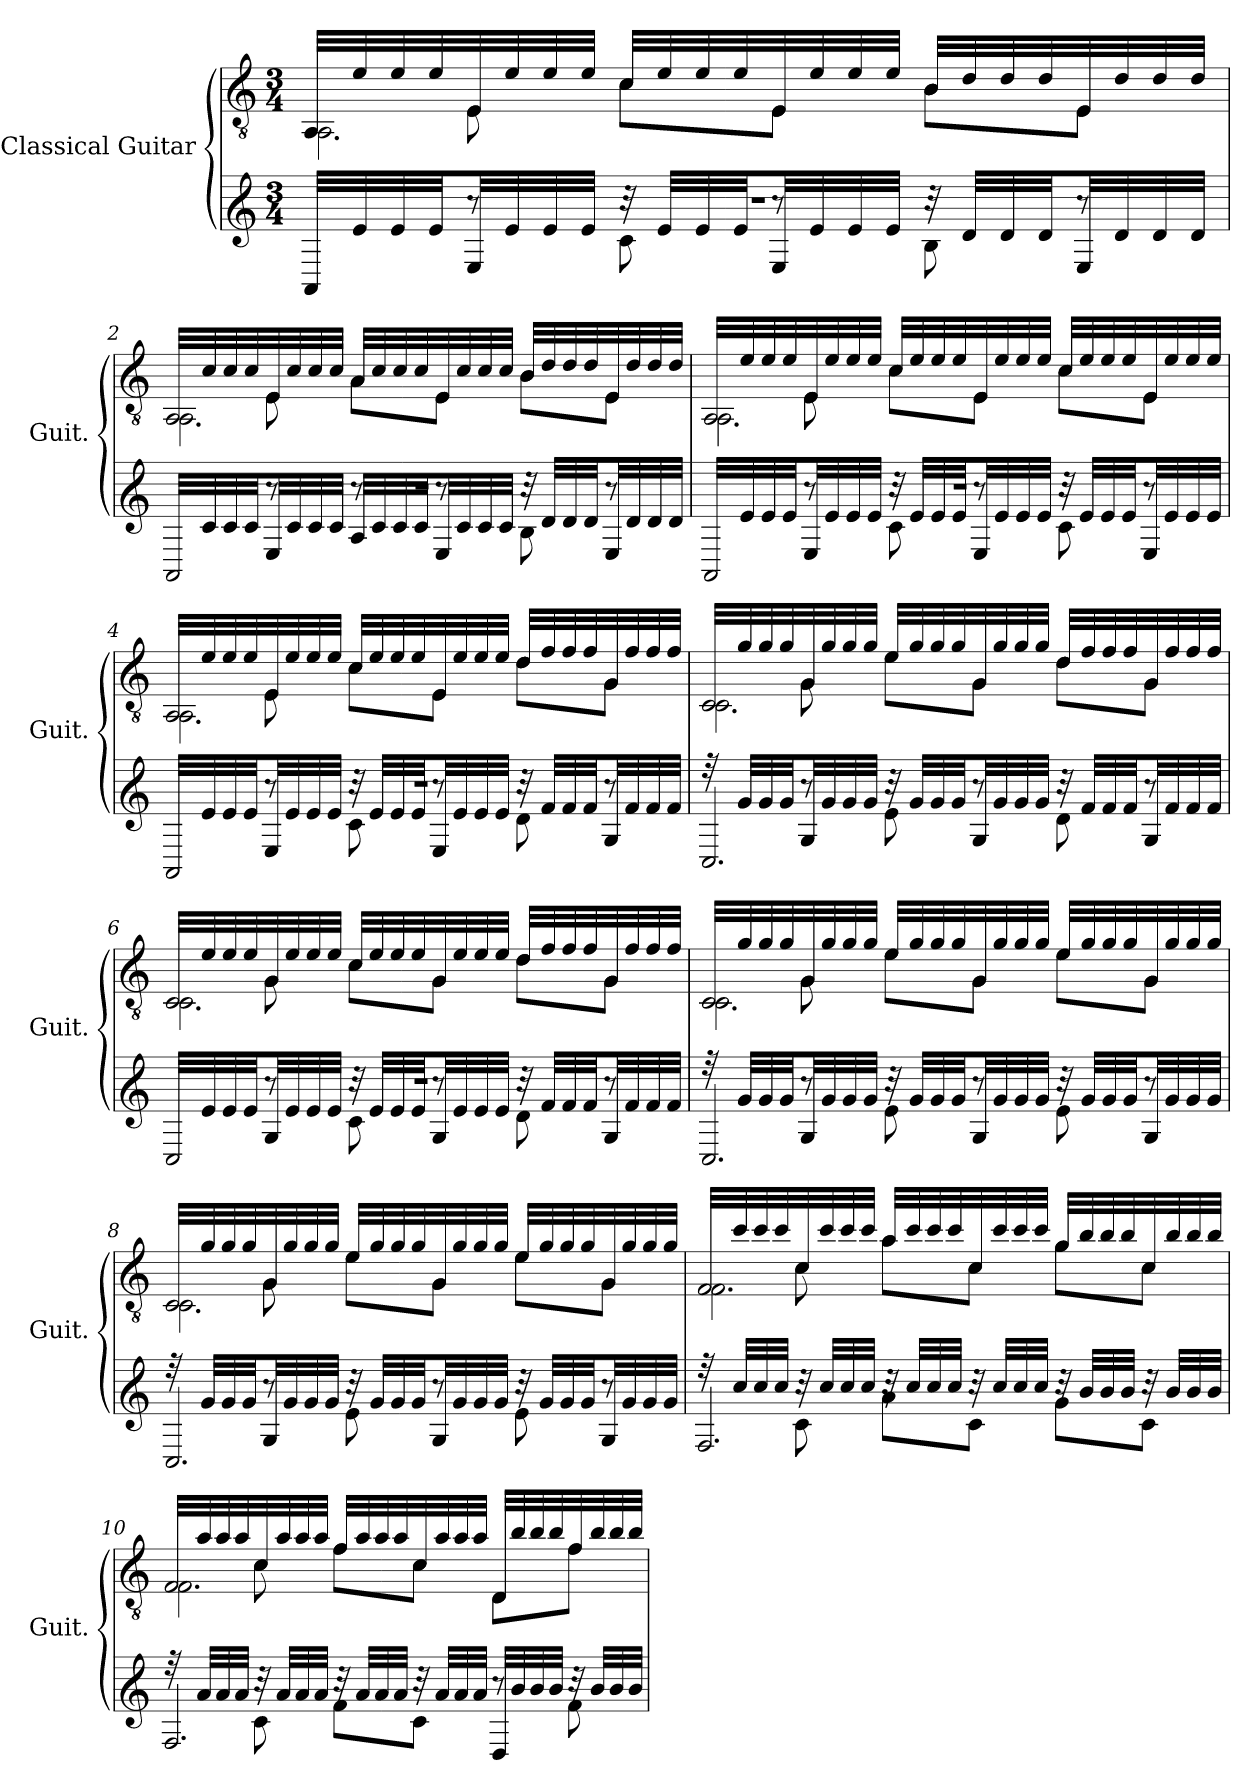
**kern	**kern
*part2	*part1
*staff2	*staff1
*I"Classical Guitar	*I"Classical Guitar
*I'Guit.	*I'Guit.
*stria6	*
*	*clefGv2
*k[]	*k[]
*M3/4	*M3/4
*MM85	*MM85
=1	=1
!	!LO:TX:a:t=Andante
!LO:N:head=open	!LO:N:head=open
*^	*^
*	*^	*	*^
32AALLL	8ryy	2.r	32AA/LLL	8ryy	2.AA\
32e	.	.	32e/	.	.
32e	.	.	32e/	.	.
32eJJ	.	.	32e/	.	.
32ELL	8r	.	32E/	8E\	.
32e	.	.	32e/	.	.
32e	.	.	32e/	.	.
32eJJJ	.	.	32e/JJJ	.	.
32r	8c	.	32c/LLL	8c\L	.
32eLLL	.	.	32e/	.	.
32e	.	.	32e/	.	.
32eJJ	.	.	32e/	.	.
32ELL	8r	.	32E/	8E\J	.
32e	.	.	32e/	.	.
32e	.	.	32e/	.	.
32eJJJ	.	.	32e/JJJ	.	.
32r	8B	.	32B/LLL	8B\L	.
32dLLL	.	.	32d/	.	.
32d	.	.	32d/	.	.
32dJJ	.	.	32d/	.	.
32ELL	8r	.	32E/	8E\J	.
32d	.	.	32d/	.	.
32d	.	.	32d/	.	.
32dJJJ	.	.	32d/JJJ	.	.
!!LO:LB:g=z	!!	!!
=2	=2	=2	=2	=2	=2
!LO:N:head=open	!	!	!LO:N:head=open	!	!
32AALLL	8ryy	2.r	32AA/LLL	8ryy	2.AA\
32c	.	.	32c/	.	.
32c	.	.	32c/	.	.
32cJJ	.	.	32c/	.	.
32ELL	8r	.	32E/	8E\	.
32c	.	.	32c/	.	.
32c	.	.	32c/	.	.
32cJJJ	.	.	32c/JJJ	.	.
32ALLL	8r	.	32A/LLL	8A\L	.
32c	.	.	32c/	.	.
32c	.	.	32c/	.	.
32cJJ	.	.	32c/	.	.
32ELL	8r	.	32E/	8E\J	.
32c	.	.	32c/	.	.
32c	.	.	32c/	.	.
32cJJJ	.	.	32c/JJJ	.	.
32r	8B	.	32B/LLL	8B\L	.
32dLLL	.	.	32d/	.	.
32d	.	.	32d/	.	.
32dJJ	.	.	32d/	.	.
32ELL	8r	.	32E/	8E\J	.
32d	.	.	32d/	.	.
32d	.	.	32d/	.	.
32dJJJ	.	.	32d/JJJ	.	.
!!LO:LB:g=z	!!	!!
=3	=3	=3	=3	=3	=3
!LO:N:head=open	!	!	!LO:N:head=open	!	!
32AALLL	8ryy	2.r	32AA/LLL	8ryy	2.AA\
32e	.	.	32e/	.	.
32e	.	.	32e/	.	.
32eJJ	.	.	32e/	.	.
32ELL	8r	.	32E/	8E\	.
32e	.	.	32e/	.	.
32e	.	.	32e/	.	.
32eJJJ	.	.	32e/JJJ	.	.
32r	8c	.	32c/LLL	8c\L	.
32eLLL	.	.	32e/	.	.
32e	.	.	32e/	.	.
32eJJ	.	.	32e/	.	.
32ELL	8r	.	32E/	8E\J	.
32e	.	.	32e/	.	.
32e	.	.	32e/	.	.
32eJJJ	.	.	32e/JJJ	.	.
32r	8c	.	32c/LLL	8c\L	.
32eLLL	.	.	32e/	.	.
32e	.	.	32e/	.	.
32eJJ	.	.	32e/	.	.
32ELL	8r	.	32E/	8E\J	.
32e	.	.	32e/	.	.
32e	.	.	32e/	.	.
32eJJJ	.	.	32e/JJJ	.	.
!!LO:LB:g=z	!!	!!
=4	=4	=4	=4	=4	=4
!LO:N:head=open	!	!	!LO:N:head=open	!	!
32AALLL	8ryy	2.r	32AA/LLL	8ryy	2.AA\
32e	.	.	32e/	.	.
32e	.	.	32e/	.	.
32eJJ	.	.	32e/	.	.
32ELL	8r	.	32E/	8E\	.
32e	.	.	32e/	.	.
32e	.	.	32e/	.	.
32eJJJ	.	.	32e/JJJ	.	.
32r	8c	.	32c/LLL	8c\L	.
32eLLL	.	.	32e/	.	.
32e	.	.	32e/	.	.
32eJJ	.	.	32e/	.	.
32ELL	8r	.	32E/	8E\J	.
32e	.	.	32e/	.	.
32e	.	.	32e/	.	.
32eJJJ	.	.	32e/JJJ	.	.
32r	8d	.	32d/LLL	8d\L	.
32fLLL	.	.	32f/	.	.
32f	.	.	32f/	.	.
32fJJ	.	.	32f/	.	.
32GLL	8r	.	32G/	8G\J	.
32f	.	.	32f/	.	.
32f	.	.	32f/	.	.
32fJJJ	.	.	32f/JJJ	.	.
!!LO:PB:g=z	!!	!!
=5	=5	=5	=5	=5	=5
!	!	!	!LO:N:head=open	!	!
32r	8ryy	2.C	32C/LLL	8ryy	2.C\
32gLLL	.	.	32g/	.	.
32g	.	.	32g/	.	.
32gJJ	.	.	32g/	.	.
32GLL	8r	.	32G/	8G\	.
32g	.	.	32g/	.	.
32g	.	.	32g/	.	.
32gJJJ	.	.	32g/JJJ	.	.
32r	8e	.	32e/LLL	8e\L	.
32gLLL	.	.	32g/	.	.
32g	.	.	32g/	.	.
32gJJ	.	.	32g/	.	.
32GLL	8r	.	32G/	8G\J	.
32g	.	.	32g/	.	.
32g	.	.	32g/	.	.
32gJJJ	.	.	32g/JJJ	.	.
32r	8d	.	32d/LLL	8d\L	.
32fLLL	.	.	32f/	.	.
32f	.	.	32f/	.	.
32fJJ	.	.	32f/	.	.
32GLL	8r	.	32G/	8G\J	.
32f	.	.	32f/	.	.
32f	.	.	32f/	.	.
32fJJJ	.	.	32f/JJJ	.	.
!!LO:LB:g=z	!!	!!
=6	=6	=6	=6	=6	=6
!LO:N:head=open	!	!	!LO:N:head=open	!	!
32CLLL	8ryy	2.r	32C/LLL	8ryy	2.C\
32e	.	.	32e/	.	.
32e	.	.	32e/	.	.
32eJJ	.	.	32e/	.	.
32GLL	8r	.	32G/	8G\	.
32e	.	.	32e/	.	.
32e	.	.	32e/	.	.
32eJJJ	.	.	32e/JJJ	.	.
32r	8c	.	32c/LLL	8c\L	.
32eLLL	.	.	32e/	.	.
32e	.	.	32e/	.	.
32eJJ	.	.	32e/	.	.
32GLL	8r	.	32G/	8G\J	.
32e	.	.	32e/	.	.
32e	.	.	32e/	.	.
32eJJJ	.	.	32e/JJJ	.	.
32r	8d	.	32d/LLL	8d\L	.
32fLLL	.	.	32f/	.	.
32f	.	.	32f/	.	.
32fJJ	.	.	32f/	.	.
32GLL	8r	.	32G/	8G\J	.
32f	.	.	32f/	.	.
32f	.	.	32f/	.	.
32fJJJ	.	.	32f/JJJ	.	.
!!LO:LB:g=z	!!	!!
=7	=7	=7	=7	=7	=7
!	!	!	!LO:N:head=open	!	!
32r	8ryy	2.C	32C/LLL	8ryy	2.C\
32gLLL	.	.	32g/	.	.
32g	.	.	32g/	.	.
32gJJ	.	.	32g/	.	.
32GLL	8r	.	32G/	8G\	.
32g	.	.	32g/	.	.
32g	.	.	32g/	.	.
32gJJJ	.	.	32g/JJJ	.	.
32r	8e	.	32e/LLL	8e\L	.
32gLLL	.	.	32g/	.	.
32g	.	.	32g/	.	.
32gJJ	.	.	32g/	.	.
32GLL	8r	.	32G/	8G\J	.
32g	.	.	32g/	.	.
32g	.	.	32g/	.	.
32gJJJ	.	.	32g/JJJ	.	.
32r	8e	.	32e/LLL	8e\L	.
32gLLL	.	.	32g/	.	.
32g	.	.	32g/	.	.
32gJJ	.	.	32g/	.	.
32GLL	8r	.	32G/	8G\J	.
32g	.	.	32g/	.	.
32g	.	.	32g/	.	.
32gJJJ	.	.	32g/JJJ	.	.
!!LO:LB:g=z	!!	!!
=8	=8	=8	=8	=8	=8
!	!	!	!LO:N:head=open	!	!
32r	8ryy	2.C	32C/LLL	8ryy	2.C\
32gLLL	.	.	32g/	.	.
32g	.	.	32g/	.	.
32gJJ	.	.	32g/	.	.
32GLL	8r	.	32G/	8G\	.
32g	.	.	32g/	.	.
32g	.	.	32g/	.	.
32gJJJ	.	.	32g/JJJ	.	.
32r	8e	.	32e/LLL	8e\L	.
32gLLL	.	.	32g/	.	.
32g	.	.	32g/	.	.
32gJJ	.	.	32g/	.	.
32GLL	8r	.	32G/	8G\J	.
32g	.	.	32g/	.	.
32g	.	.	32g/	.	.
32gJJJ	.	.	32g/JJJ	.	.
32r	8e	.	32e/LLL	8e\L	.
32gLLL	.	.	32g/	.	.
32g	.	.	32g/	.	.
32gJJ	.	.	32g/	.	.
32GLL	8r	.	32G/	8G\J	.
32g	.	.	32g/	.	.
32g	.	.	32g/	.	.
32gJJJ	.	.	32g/JJJ	.	.
!!LO:LB:g=z	!!	!!
=9	=9	=9	=9	=9	=9
!	!	!	!LO:N:head=open	!	!
32r	8ryy	2.F	32F/LLL	8ryy	2.F\
32ccLLL	.	.	32cc/	.	.
32cc	.	.	32cc/	.	.
32ccJJJ	.	.	32cc/	.	.
32r	8c	.	32c/	8c\	.
32ccLLL	.	.	32cc/	.	.
32cc	.	.	32cc/	.	.
32ccJJJ	.	.	32cc/JJJ	.	.
32r	8aL	.	32a/LLL	8a\L	.
32ccLLL	.	.	32cc/	.	.
32cc	.	.	32cc/	.	.
32ccJJJ	.	.	32cc/	.	.
32r	8cJ	.	32c/	8c\J	.
32ccLLL	.	.	32cc/	.	.
32cc	.	.	32cc/	.	.
32ccJJJ	.	.	32cc/JJJ	.	.
32r	8gL	.	32g/LLL	8g\L	.
32bLLL	.	.	32b/	.	.
32b	.	.	32b/	.	.
32bJJJ	.	.	32b/	.	.
32r	8cJ	.	32c/	8c\J	.
32bLLL	.	.	32b/	.	.
32b	.	.	32b/	.	.
32bJJJ	.	.	32b/JJJ	.	.
!!LO:PB:g=z	!!	!!
=10	=10	=10	=10	=10	=10
!	!	!	!LO:N:head=open	!	!
32r	8ryy	2.F	32F/LLL	8ryy	2.F\
32aLLL	.	.	32a/	.	.
32a	.	.	32a/	.	.
32aJJJ	.	.	32a/	.	.
32r	8c	.	32c/	8c\	.
32aLLL	.	.	32a/	.	.
32a	.	.	32a/	.	.
32aJJJ	.	.	32a/JJJ	.	.
32r	8fL	.	32f/LLL	8f\L	.
32aLLL	.	.	32a/	.	.
32a	.	.	32a/	.	.
32aJJJ	.	.	32a/	.	.
32r	8cJ	.	32c/	8c\J	.
32aLLL	.	.	32a/	.	.
32a	.	.	32a/	.	.
32aJJJ	.	.	32a/JJJ	.	.
32DLLL	8r	.	32D/LLL	8D\L	.
32b	.	.	32b/	.	.
32b	.	.	32b/	.	.
32bJJJ	.	.	32b/	.	.
32r	8f	.	32f/	8f\J	.
32bLLL	.	.	32b/	.	.
32b	.	.	32b/	.	.
32bJJJ	.	.	32b/JJJ	.	.
*v	*v	*v	*	*	*
*	*v	*v	*v
=	=
*-	*-
